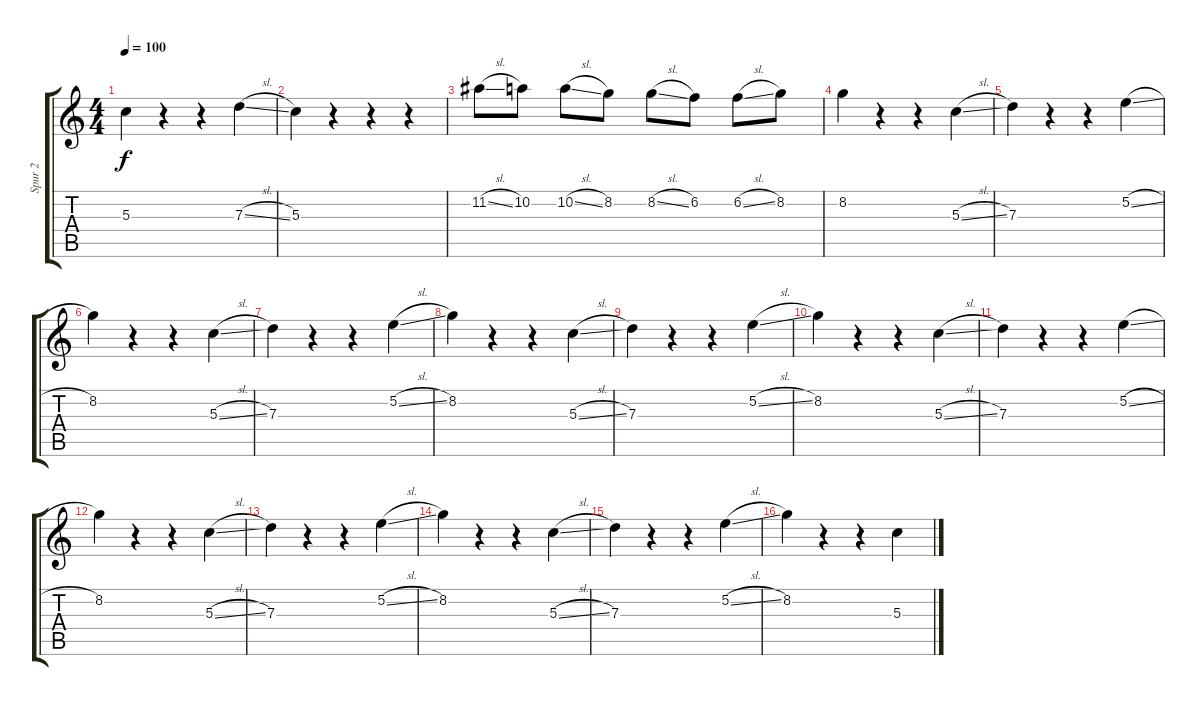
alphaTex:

\track ("Spur 2" "Spur 2") {instrument electricguitarmuted}
\staff {score tabs}
\tuning (E4 B3 G3 D3 A2 E2) {hide}
\ts (4 4)
\tempo 100
\clef g2
\ks c
5.3.4{dy f} r.4 r.4 7.3{sl}.4 |
5.3.4 r.4 r.4 r.4 |
11.2{sl}.8 10.2.8 10.2{sl}.8 8.2.8 8.2{sl}.8 6.2.8 6.2{sl}.8 8.2.8 |
8.2.4 r.4 r.4 5.3{sl}.4 |
7.3.4 r.4 r.4 5.2{sl}.4 |
8.2.4 r.4 r.4 5.3{sl}.4 |
7.3.4 r.4 r.4 5.2{sl}.4 |
8.2.4 r.4 r.4 5.3{sl}.4 |
7.3.4 r.4 r.4 5.2{sl}.4 |
8.2.4 r.4 r.4 5.3{sl}.4 |
7.3.4 r.4 r.4 5.2{sl}.4 |
8.2.4 r.4 r.4 5.3{sl}.4 |
7.3.4 r.4 r.4 5.2{sl}.4 |
8.2.4 r.4 r.4 5.3{sl}.4 |
7.3.4 r.4 r.4 5.2{sl}.4 |
8.2.4 r.4 r.4 5.3{sl}.4
